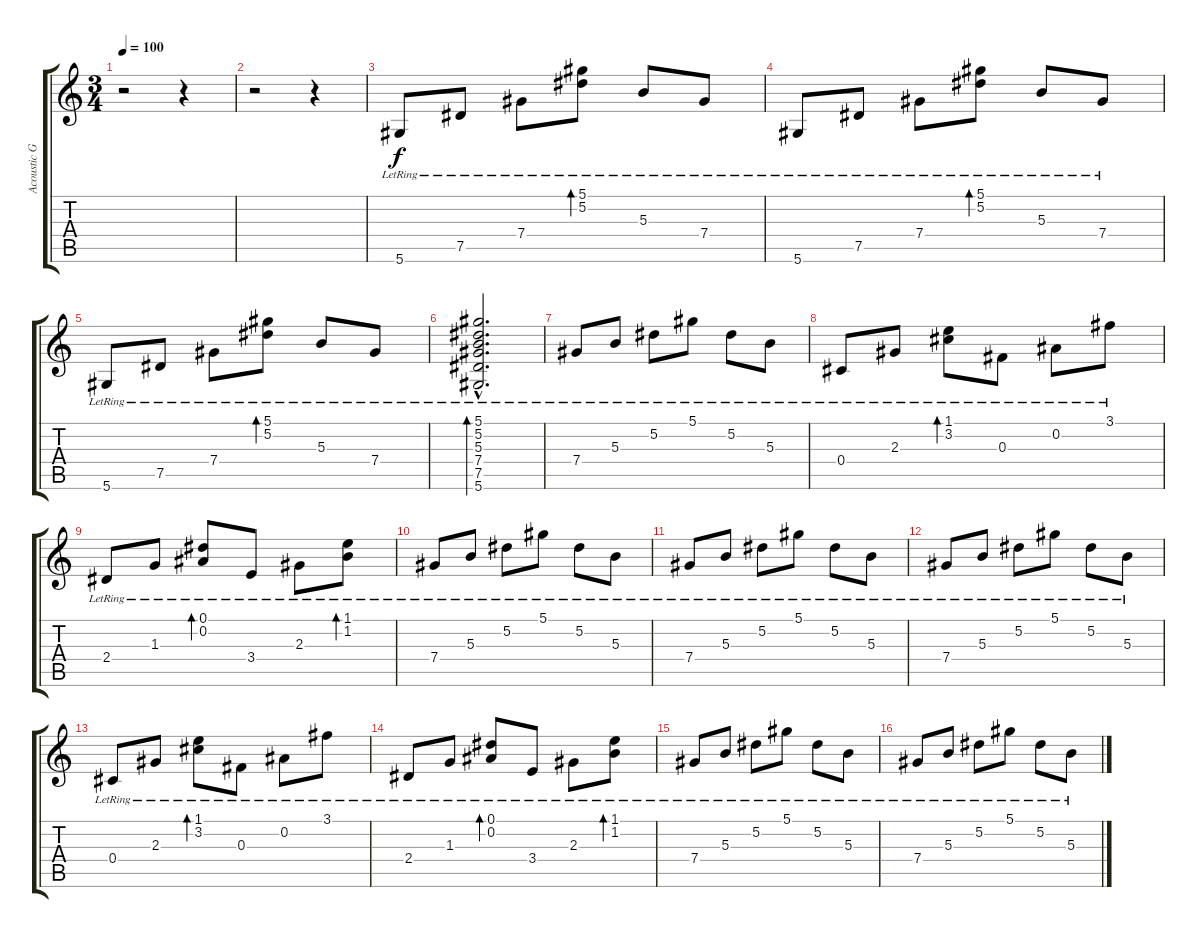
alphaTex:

\track ("Acoustic Guitar" "Acoustic G") {instrument acousticguitarsteel}
\staff {score tabs}
\tuning (Eb4 Bb3 Gb3 Db3 Ab2 Eb2) {hide}
\ts (3 4)
\tempo 100
\clef g2
\ks c
r.2{dy f} r.4 |
r.2 r.4 |
5.6{lr}.8 7.5{lr}.8 7.4{lr}.8 (5.1{lr} 5.2{lr}).8{bd 240} 5.3{lr}.8 7.4{lr}.8 |
5.6{lr}.8 7.5{lr}.8 7.4{lr}.8 (5.1{lr} 5.2{lr}).8{bd 240} 5.3{lr}.8 7.4{lr}.8 |
5.6{lr}.8 7.5{lr}.8 7.4{lr}.8 (5.1{lr} 5.2{lr}).8{bd 240} 5.3{lr}.8 7.4{lr}.8 |
(5.1{hac lr} 5.2{hac lr} 5.3{hac lr} 7.4{hac lr} 7.5{hac lr} 5.6{hac lr}).2{d bd 120} |
7.4{lr}.8 5.3{lr}.8 5.2{lr}.8 5.1{lr}.8 5.2{lr}.8 5.3{lr}.8 |
0.4{lr}.8 2.3{lr}.8 (1.1{lr} 3.2{lr}).8{bd 120} 0.3{lr}.8 0.2{lr}.8 3.1{lr}.8 |
2.4{lr}.8 1.3{lr}.8 (0.1{lr} 0.2{lr}).8{bd 120} 3.4{lr}.8 2.3{lr}.8 (1.1{lr} 1.2{lr}).8{bd 120} |
7.4{lr}.8 5.3{lr}.8 5.2{lr}.8 5.1{lr}.8 5.2{lr}.8 5.3{lr}.8 |
7.4{lr}.8 5.3{lr}.8 5.2{lr}.8 5.1{lr}.8 5.2{lr}.8 5.3{lr}.8 |
7.4{lr}.8 5.3{lr}.8 5.2{lr}.8 5.1{lr}.8 5.2{lr}.8 5.3{lr}.8 |
0.4{lr}.8 2.3{lr}.8 (1.1{lr} 3.2{lr}).8{bd 120} 0.3{lr}.8 0.2{lr}.8 3.1{lr}.8 |
2.4{lr}.8 1.3{lr}.8 (0.1{lr} 0.2{lr}).8{bd 120} 3.4{lr}.8 2.3{lr}.8 (1.1{lr} 1.2{lr}).8{bd 120} |
7.4{lr}.8 5.3{lr}.8 5.2{lr}.8 5.1{lr}.8 5.2{lr}.8 5.3{lr}.8 |
7.4{lr}.8 5.3{lr}.8 5.2{lr}.8 5.1{lr}.8 5.2{lr}.8 5.3{lr}.8
